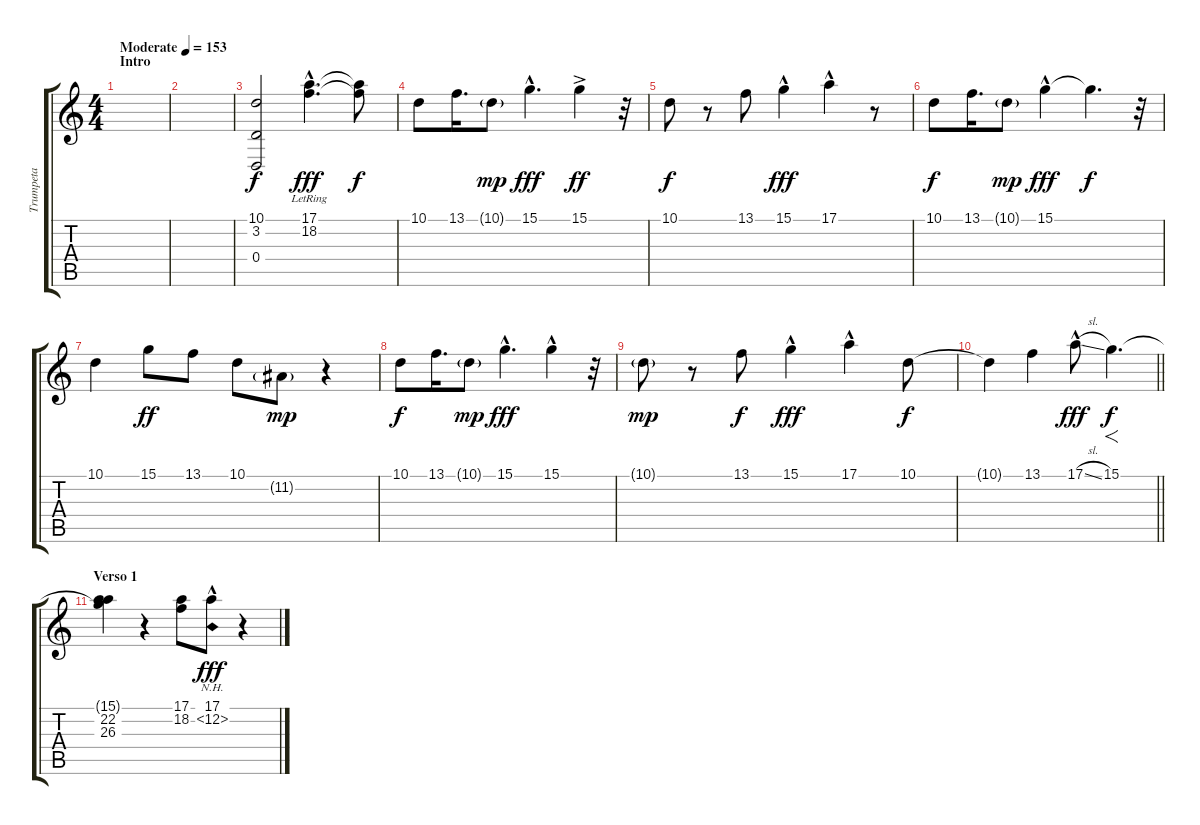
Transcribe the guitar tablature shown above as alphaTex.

\track ("Trumpeta" "Trumpeta") {instrument trumpet}
\staff {score tabs}
\tuning (E4 B3 G3 D3 A2 E2) {hide}
\ts (4 4)
\section ("" "Intro")
\tempo (153 "Moderate")
\clef g2
\ks c
|
|
(10.1 3.2 0.4).2 (17.1{hac lr} 18.2{hac lr}).4{d dy fff} (17.1{t} 18.2{t}).8{dy f} |
10.1.8 13.1.16{d} 10.1{g}.8{dy mp} 15.1{hac}.4{d dy fff} 15.1{ac}.4{dy ff} r.32 |
10.1.8{dy f} r.8 13.1.8 15.1{hac}.4{dy fff} 17.1{hac}.4 r.8 |
10.1.8{dy f} 13.1.16{d} 10.1{g}.8{dy mp} 15.1{hac}.4{dy fff} 15.1{t}.4{d dy f} r.32 |
10.1.4 15.1.8{dy ff} 13.1.8 10.1.8 11.2{g}.8{dy mp} r.4 |
10.1.8{dy f} 13.1.16{d} 10.1{g}.8{dy mp} 15.1{hac}.4{d dy fff} 15.1{hac}.4 r.32 |
10.1{g}.8{dy mp} r.8 13.1.8{dy f} 15.1{hac}.4{dy fff} 17.1{hac}.4 10.1.8{dy f} |
\barLineRight lightlight
10.1{t}.4 13.1.4 17.1{sl hac}.8{dy fff} 15.1.4{f d dy f} |
\section ("" "Verso 1")
(15.1{t} 22.2 26.3).4 r.4 (17.1 18.2).8 (17.1{hac} 18.2{nh hac}).8{dy fff} r.4
